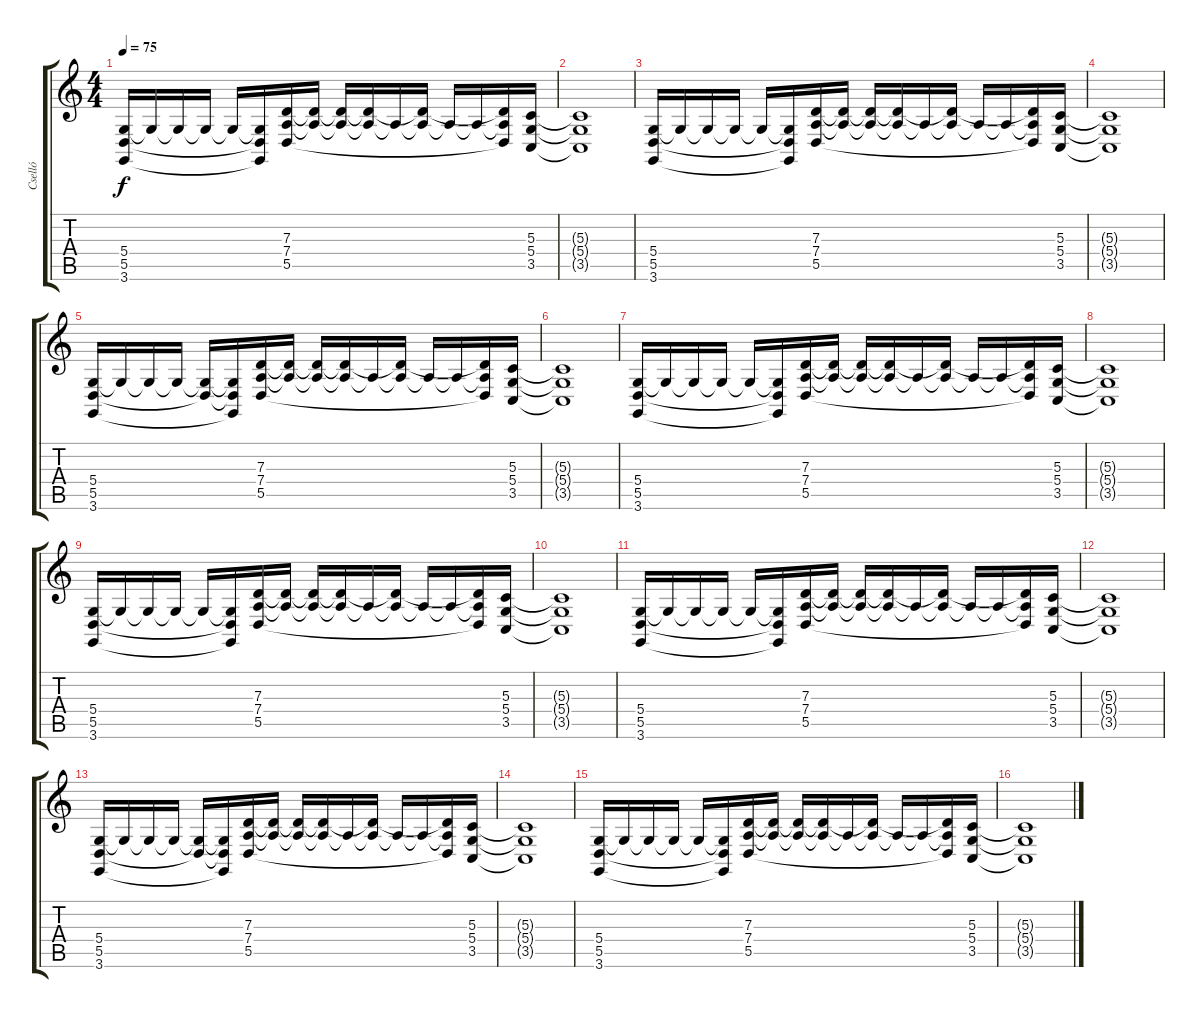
\track ("Cselló" "Cselló") {instrument cello}
\staff {score tabs}
\tuning (E4 B3 G3 D3 A2 E2) {hide}
\ts (4 4)
\tempo 75
\clef g2
\ks c
(5.4 5.5 3.6).16{dy f} 5.4{t}.16 5.4{t}.16 5.4{t}.16 5.4{t}.16 (5.4{t} 5.5{t} 3.6{t}).16 (7.3 7.4 5.5).16 (7.3{t} 7.4{t}).16 (7.3{t} 7.4{t}).16 (7.3{t} 7.4{t}).16 7.4{t}.16 (7.3{t} 7.4{t}).16 7.4{t}.16 7.4{t}.16 (7.3{t} 7.4{t} 5.5{t}).16 (5.3 5.4 3.5).16 |
(5.3{t} 5.4{t} 3.5{t}).1 |
(5.4 5.5 3.6).16 5.4{t}.16 5.4{t}.16 5.4{t}.16 5.4{t}.16 (5.4{t} 5.5{t} 3.6{t}).16 (7.3 7.4 5.5).16 (7.3{t} 7.4{t}).16 (7.3{t} 7.4{t}).16 (7.3{t} 7.4{t}).16 7.4{t}.16 (7.3{t} 7.4{t}).16 7.4{t}.16 7.4{t}.16 (7.3{t} 7.4{t} 5.5{t}).16 (5.3 5.4 3.5).16 |
(5.3{t} 5.4{t} 3.5{t}).1 |
(5.4 5.5 3.6).16 5.4{t}.16 5.4{t}.16 5.4{t}.16 (5.4{t} 5.5{t}).16 (5.4{t} 5.5{t} 3.6{t}).16 (7.3 7.4 5.5).16 (7.3{t} 7.4{t}).16 (7.3{t} 7.4{t}).16 (7.3{t} 7.4{t}).16 7.4{t}.16 (7.3{t} 7.4{t}).16 7.4{t}.16 7.4{t}.16 (7.3{t} 7.4{t} 5.5{t}).16 (5.3 5.4 3.5).16 |
(5.3{t} 5.4{t} 3.5{t}).1 |
(5.4 5.5 3.6).16 5.4{t}.16 5.4{t}.16 5.4{t}.16 5.4{t}.16 (5.4{t} 5.5{t} 3.6{t}).16 (7.3 7.4 5.5).16 (7.3{t} 7.4{t}).16 (7.3{t} 7.4{t}).16 (7.3{t} 7.4{t}).16 7.4{t}.16 (7.3{t} 7.4{t}).16 7.4{t}.16 7.4{t}.16 (7.3{t} 7.4{t} 5.5{t}).16 (5.3 5.4 3.5).16 |
(5.3{t} 5.4{t} 3.5{t}).1 |
(5.4 5.5 3.6).16 5.4{t}.16 5.4{t}.16 5.4{t}.16 5.4{t}.16 (5.4{t} 5.5{t} 3.6{t}).16 (7.3 7.4 5.5).16 (7.3{t} 7.4{t}).16 (7.3{t} 7.4{t}).16 (7.3{t} 7.4{t}).16 7.4{t}.16 (7.3{t} 7.4{t}).16 7.4{t}.16 7.4{t}.16 (7.3{t} 7.4{t} 5.5{t}).16 (5.3 5.4 3.5).16 |
(5.3{t} 5.4{t} 3.5{t}).1 |
(5.4 5.5 3.6).16 5.4{t}.16 5.4{t}.16 5.4{t}.16 5.4{t}.16 (5.4{t} 5.5{t} 3.6{t}).16 (7.3 7.4 5.5).16 (7.3{t} 7.4{t}).16 (7.3{t} 7.4{t}).16 (7.3{t} 7.4{t}).16 7.4{t}.16 (7.3{t} 7.4{t}).16 7.4{t}.16 7.4{t}.16 (7.3{t} 7.4{t} 5.5{t}).16 (5.3 5.4 3.5).16 |
(5.3{t} 5.4{t} 3.5{t}).1 |
(5.4 5.5 3.6).16 5.4{t}.16 5.4{t}.16 5.4{t}.16 (5.4{t} 5.5{t}).16 (5.4{t} 5.5{t} 3.6{t}).16 (7.3 7.4 5.5).16 (7.3{t} 7.4{t}).16 (7.3{t} 7.4{t}).16 (7.3{t} 7.4{t}).16 7.4{t}.16 (7.3{t} 7.4{t}).16 7.4{t}.16 7.4{t}.16 (7.3{t} 7.4{t} 5.5{t}).16 (5.3 5.4 3.5).16 |
(5.3{t} 5.4{t} 3.5{t}).1 |
(5.4 5.5 3.6).16 5.4{t}.16 5.4{t}.16 5.4{t}.16 5.4{t}.16 (5.4{t} 5.5{t} 3.6{t}).16 (7.3 7.4 5.5).16 (7.3{t} 7.4{t}).16 (7.3{t} 7.4{t}).16 (7.3{t} 7.4{t}).16 7.4{t}.16 (7.3{t} 7.4{t}).16 7.4{t}.16 7.4{t}.16 (7.3{t} 7.4{t} 5.5{t}).16 (5.3 5.4 3.5).16 |
(5.3{t} 5.4{t} 3.5{t}).1
